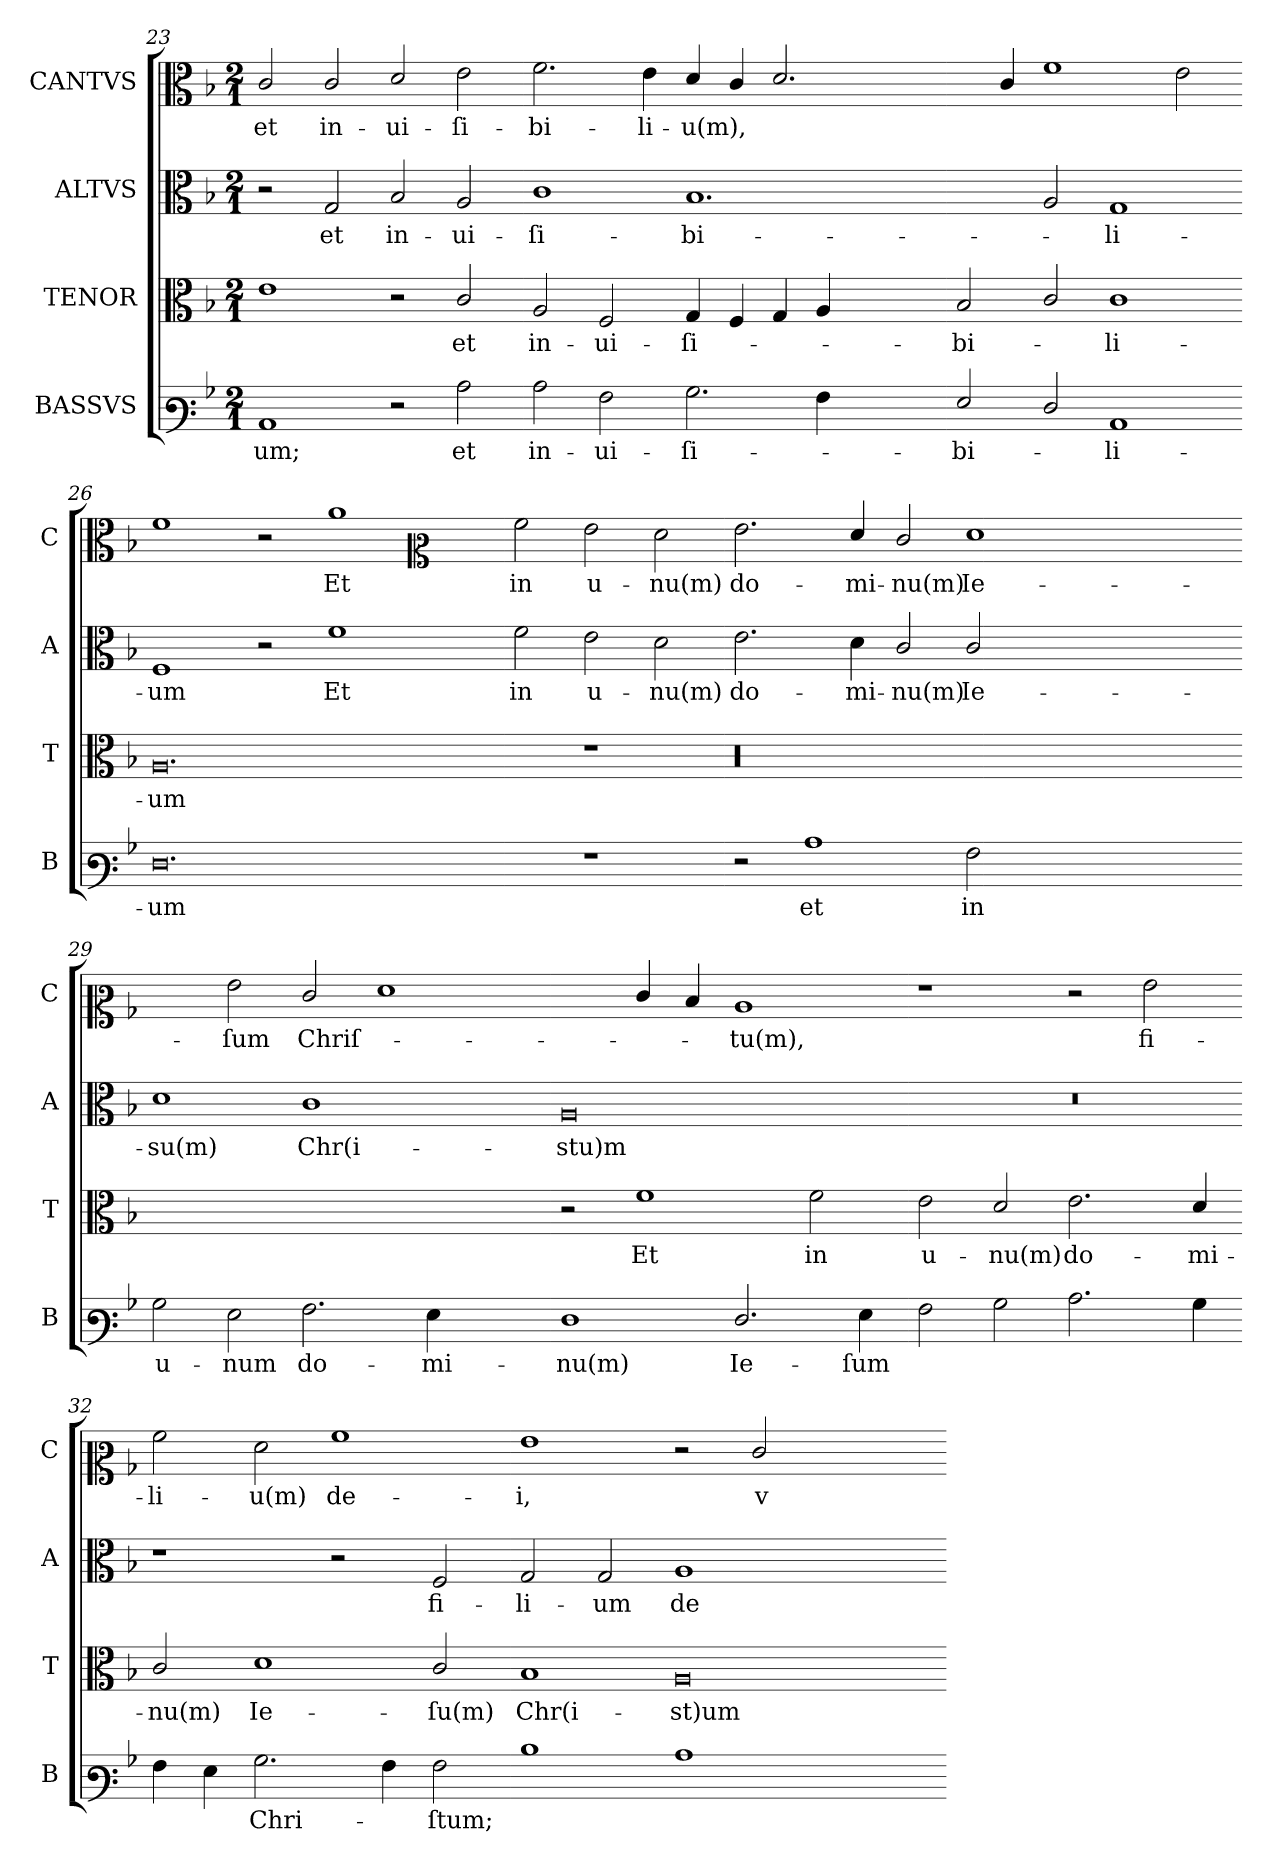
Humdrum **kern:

**kern	**text	**kern	**text	**kern	**text	**kern	**text
*part4	*part4	*part3	*part3	*part2	*part2	*part1	*part1
*staff4	*staff4	*staff3	*staff3	*staff2	*staff2	*staff1	*staff1
*I"BASSVS	*	*I"TENOR	*	*I"ALTVS	*	*I"CANTVS	*
*I'B	*	*I'T	*	*I'A	*	*I'C	*
*clefF3	*	*clefC3	*	*clefC3	*	*clefC3	*
*k[b-]	*	*k[b-]	*	*k[b-]	*	*k[b-]	*
*F:	*	*F:	*	*F:	*	*F:	*
*M2/1	*	*M2/1	*	*M2/1	*	*M2/1	*
=23	=23	=23	=23	=23	=23	=23	=23
1C	-um;	1e	.	2r	.	2c/	et
!	!	!	!	!	!LO:LY:i	!	!
.	.	.	.	2G/	et	2c/	in-
!	!	!	!	!	!LO:LY:i	!	!
2r	.	2r	.	2B-/	in-	2d/	-ui-
!	!LO:LY:i	!	!LO:LY:i	!	!LO:LY:i	!	!
2c\	et	2c/	et	2A/	-ui-	2e\	-ſi-
=24-	=24-	=24-	=24-	=24-	=24-	=24-	=24-
!	!LO:LY:i	!	!LO:LY:i	!	!LO:LY:i	!	!
2c\	in-	2A/	in-	1c	-ſi-	2.f\	-bi-
!	!LO:LY:i	!	!LO:LY:i	!	!	!	!
2A\	ui-	2F/	-ui-	.	.	.	.
.	.	.	.	.	.	4e\	-li-
!	!LO:LY:i	!	!LO:LY:i	!	!LO:LY:i	!	!
2.B-\	-ſi-	4G/	-ſi-	1.B-	-bi-	4d/	-u(m),
.	.	4F/	.	.	.	4c/	.
.	.	4G/	.	.	.	2.d/	.
4A\	.	4A/	.	.	.	.	.
2ryy	.	2ryy	.	.	.	.	.
.	.	.	.	.	.	4ryy	.
=25-	=25-	=25-	=25-	=25-	=25-	=25-	=25-
!	!LO:LY:i	!	!LO:LY:i	!	!	!	!
2G/	-bi-	2B-/	-bi-	2ryy	.	4ryy	.
.	.	.	.	.	.	4c/	.
2F/	.	2c/	.	2A/	.	1f	.
!	!LO:LY:i	!	!LO:LY:i	!	!LO:LY:i	!	!
1C	-li-	1c	-li-	1G	-li-	.	.
.	.	.	.	.	.	2e\	.
=26-	=26-	=26-	=26-	=26-	=26-	=26-	=26-
!	!LO:LY:i	!	!LO:LY:i	!	!LO:LY:i	!	!
0.F	-um	0.A	-um	1F	-um	1f	.
.	.	.	.	2r	.	2r	.
.	.	.	.	1f\	Et	1a\	Et
*	*	*	*	*	*	*clefC2	*
.	.	.	.	2ryy	.	2ryy	.
=27-	=27-	=27-	=27-	=27-	=27-	=27-	=27-
2ryy	.	2ryy	.	2f\	in	2a\	in
1r	.	1r	.	2e\	u-	2g\	u-
.	.	.	.	2d\	-nu(m)	2f\	-nu(m)
=28-	=28-	=28-	=28-	=28-	=28-	=28-	=28-
2r	.	00r	.	2.e\	do-	2.g\	do-
1c	et	.	.	.	.	.	.
.	.	.	.	4d\	-mi-	4f/	-mi-
.	.	.	.	2c/	-nu(m)	2e/	-nu(m)
2A\	in	.	.	2c/	Ie-	1f\	Ie-
0ryy	.	.	.	0ryy	.	.	.
.	.	.	.	.	.	1.ryy	.
=29-	=29-	=29-	=29-	=29-	=29-	=29-	=29-
2B-\	u-	0ryy	.	1d	-su(m)	2ryy	.
2G\	-num	.	.	.	.	2g\	-ſum
2.A\	do-	.	.	1c	Chr(i-	2e/	Chriſ-
.	.	.	.	.	.	1f\	.
4G\	-mi-	.	.	.	.	.	.
2ryy	.	2ryy	.	2ryy	.	.	.
=30-	=30-	=30-	=30-	=30-	=30-	=30-	=30-
1F	-nu(m)	2r	.	0A	-stu)m	2ryy	.
.	.	1f	Et	.	.	4e/	.
.	.	.	.	.	.	4d/	.
2.F/	Ie-	.	.	.	.	1c	-tu(m),
.	.	2f\	in	.	.	.	.
4G\	-ſum	.	.	.	.	.	.
=31-	=31-	=31-	=31-	=31-	=31-	=31-	=31-
2A\	.	2e\	u-	0r	.	1r	.
2B-\	.	2d/	-nu(m)	.	.	.	.
2.c\	.	2.e\	do-	.	.	2r	.
.	.	.	.	.	.	2g\	fi-
4B-\	.	4d/	-mi-	.	.	.	.
=32-	=32-	=32-	=32-	=32-	=32-	=32-	=32-
4A\	.	2c/	-nu(m)	1r	.	2a\	-li-
4G\	.	.	.	.	.	.	.
2.B-\	Chri-	1d	Ie-	.	.	2f\	-u(m)
.	.	.	.	2r	.	1a	de-
4A\	.	.	.	.	.	.	.
2A\	-ſtum;	2c/	-ſu(m)	2F/	fi-	.	.
=33-	=33-	=33-	=33-	=33-	=33-	=33-	=33-
1d	.	1B-	Chr(i-	2G/	li-	1g	-i,
.	.	.	.	2G/	-um	.	.
1c	.	0A	-st)um	1A	de-	2r	.
.	.	.	.	.	.	2e/	v-
1ryy	.	.	.	1ryy	.	1ryy	.
=-	=-	=-	=-	=-	=-	=-	=-
*-	*-	*-	*-	*-	*-	*-	*-
